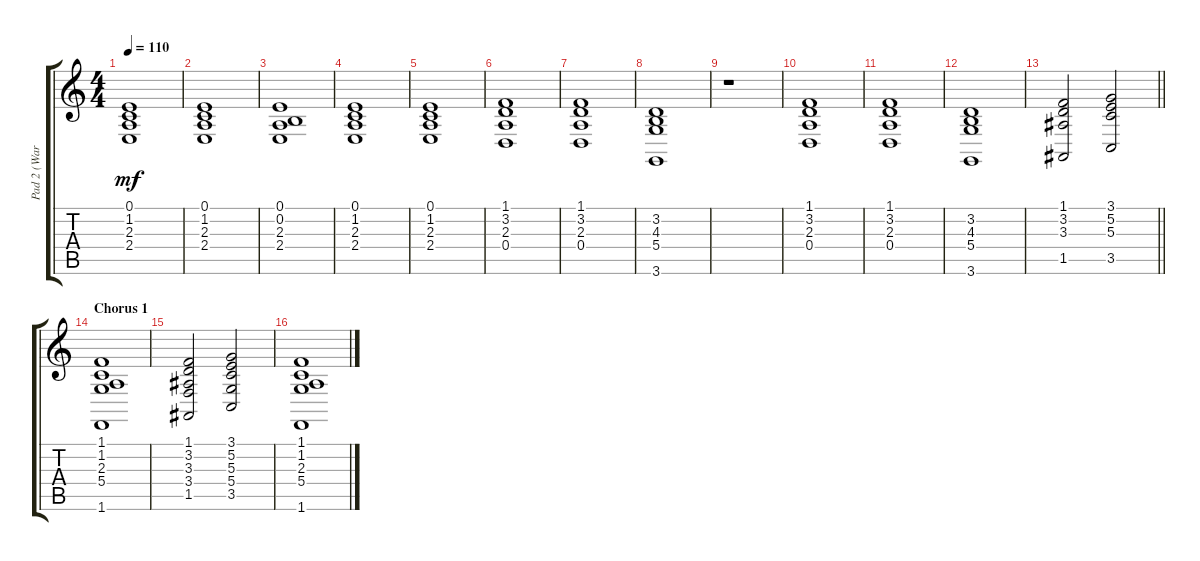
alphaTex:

\track ("Pad 2 (Warm)" "Pad 2 (War") {instrument pad2warm}
\staff {score tabs}
\tuning (E4 B3 G3 D3 A2 E2) {hide}
\ts (4 4)
\tempo 110
\clef g2
\ks c
(0.1 1.2 2.3 2.4).1{dy mf} |
(0.1 1.2 2.3 2.4).1 |
(0.1 0.2 2.3 2.4).1 |
(0.1 1.2 2.3 2.4).1 |
(0.1 1.2 2.3 2.4).1 |
(1.1 3.2 2.3 0.4).1 |
(1.1 3.2 2.3 0.4).1 |
(3.2 4.3 5.4 3.6).1 |
r.1 |
(1.1 3.2 2.3 0.4).1 |
(1.1 3.2 2.3 0.4).1 |
(3.2 4.3 5.4 3.6).1 |
\barLineRight lightlight
(1.1 3.2 3.3 1.5).2 (3.1 5.2 5.3 3.5).2 |
\section ("" "Chorus 1")
(1.1 1.2 2.3 5.4 1.6).1 |
(1.1 3.2 3.3 3.4 1.5).2 (3.1 5.2 5.3 5.4 3.5).2 |
(1.1 1.2 2.3 5.4 1.6).1
